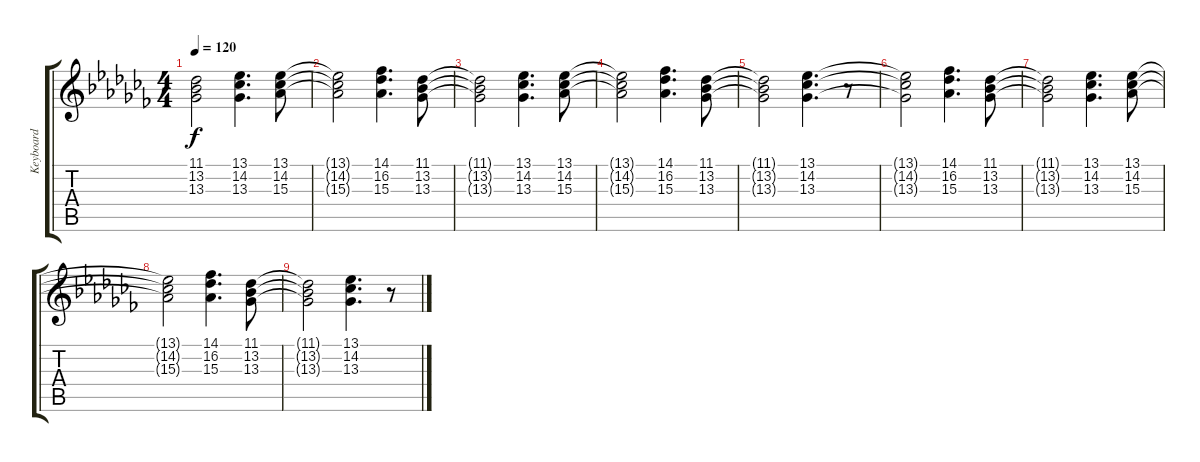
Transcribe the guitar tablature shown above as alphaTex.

\track ("Keyboard" "Keyboard") {instrument fx5brightness}
\staff {score tabs}
\tuning (D4 A3 F3 C3 G2 D2) {hide}
\ts (4 4)
\tempo 120
\clef g2
\ks abminor
(11.1{t} 13.2{t} 13.3{t}).2{dy f} (13.1 14.2 13.3).4{d} (13.1 14.2 15.3).8 |
(13.1{t} 14.2{t} 15.3{t}).2 (14.1 16.2 15.3).4{d} (11.1 13.2 13.3).8 |
(11.1{t} 13.2{t} 13.3{t}).2 (13.1 14.2 13.3).4{d} (13.1 14.2 15.3).8 |
(13.1{t} 14.2{t} 15.3{t}).2 (14.1 16.2 15.3).4{d} (11.1 13.2 13.3).8 |
(11.1{t} 13.2{t} 13.3{t}).2 (13.1 14.2 13.3).4{d} r.8 |
(13.1{t} 14.2{t} 13.3{t}).2 (14.1 16.2 15.3).4{d} (11.1 13.2 13.3).8 |
(11.1{t} 13.2{t} 13.3{t}).2 (13.1 14.2 13.3).4{d} (13.1 14.2 15.3).8 |
(13.1{t} 14.2{t} 15.3{t}).2 (14.1 16.2 15.3).4{d} (11.1 13.2 13.3).8 |
(11.1{t} 13.2{t} 13.3{t}).2 (13.1 14.2 13.3).4{d} r.8
